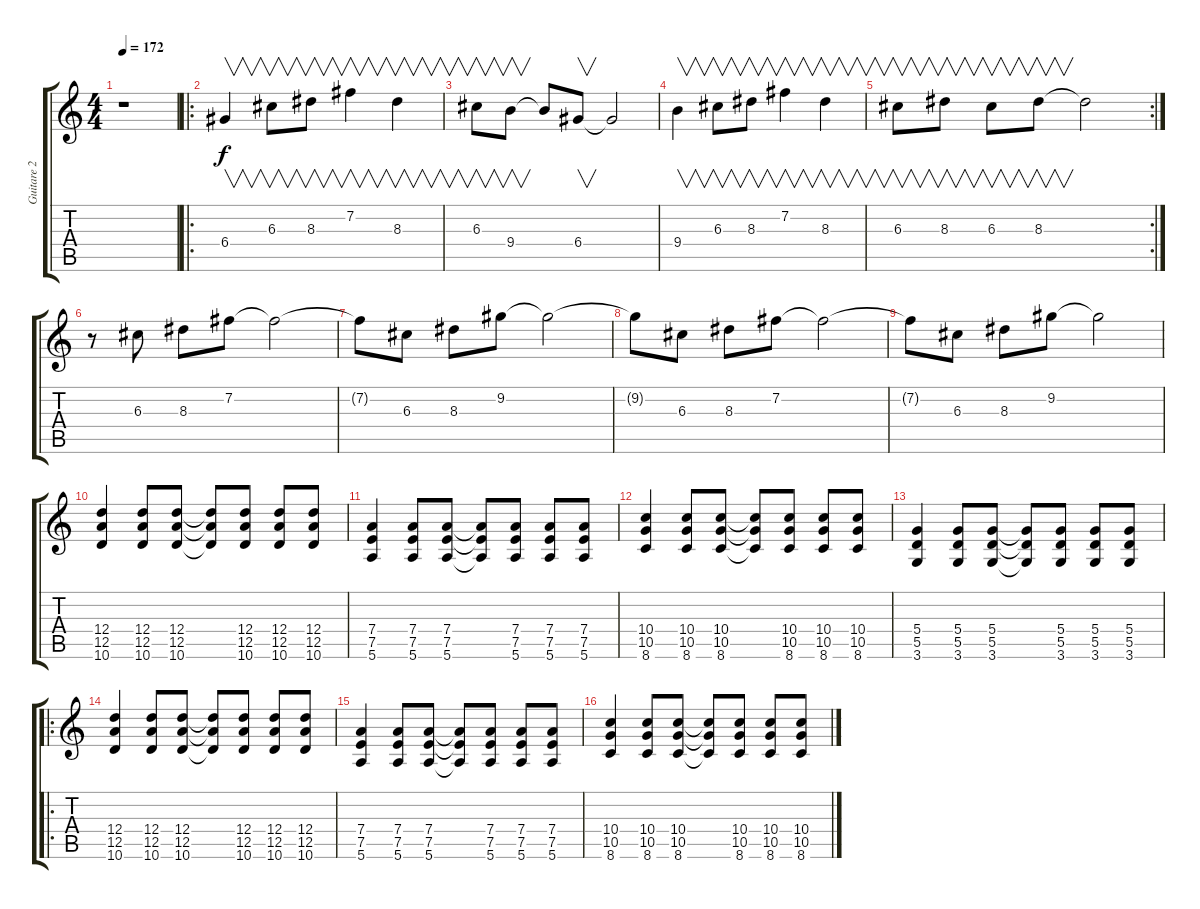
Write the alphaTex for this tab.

\track ("Guitare 2" "Guitare 2") {instrument electricguitarclean}
\staff {score tabs}
\tuning (E4 B3 G3 D3 A2 E2) {hide}
\ts (4 4)
\tempo 172
\clef g2
\ks c
r.1{dy f} |
\ro
6.4.4{v} 6.3.8{v} 8.3.8{v} 7.2.4{v} 8.3.4{v} |
6.3.8{v} 9.4.8{v} 9.4{t}.8 6.4.8{v} 6.4{t}.2 |
9.4.4{v} 6.3.8{v} 8.3.8{v} 7.2.4{v} 8.3.4{v} |
\rc 2
6.3.8{v} 8.3.8{v} 6.3.8{v} 8.3.8{v} 8.3{t}.2 |
r.8 6.3.8 8.3.8 7.2.8 7.2{t}.2 |
7.2{t}.8 6.3.8 8.3.8 9.2.8 9.2{t}.2 |
9.2{t}.8 6.3.8 8.3.8 7.2.8 7.2{t}.2 |
7.2{t}.8 6.3.8 8.3.8 9.2.8 9.2{t}.2 |
(12.4 12.5 10.6).4 (12.4 12.5 10.6).8 (12.4 12.5 10.6).8 (12.4{t} 12.5{t} 10.6{t}).8 (12.4 12.5 10.6).8 (12.4 12.5 10.6).8 (12.4 12.5 10.6).8 |
(7.4 7.5 5.6).4 (7.4 7.5 5.6).8 (7.4 7.5 5.6).8 (7.4{t} 7.5{t} 5.6{t}).8 (7.4 7.5 5.6).8 (7.4 7.5 5.6).8 (7.4 7.5 5.6).8 |
(10.4 10.5 8.6).4 (10.4 10.5 8.6).8 (10.4 10.5 8.6).8 (10.4{t} 10.5{t} 8.6{t}).8 (10.4 10.5 8.6).8 (10.4 10.5 8.6).8 (10.4 10.5 8.6).8 |
(5.4 5.5 3.6).4 (5.4 5.5 3.6).8 (5.4 5.5 3.6).8 (5.4{t} 5.5{t} 3.6{t}).8 (5.4 5.5 3.6).8 (5.4 5.5 3.6).8 (5.4 5.5 3.6).8 |
\ro
(12.4 12.5 10.6).4 (12.4 12.5 10.6).8 (12.4 12.5 10.6).8 (12.4{t} 12.5{t} 10.6{t}).8 (12.4 12.5 10.6).8 (12.4 12.5 10.6).8 (12.4 12.5 10.6).8 |
(7.4 7.5 5.6).4 (7.4 7.5 5.6).8 (7.4 7.5 5.6).8 (7.4{t} 7.5{t} 5.6{t}).8 (7.4 7.5 5.6).8 (7.4 7.5 5.6).8 (7.4 7.5 5.6).8 |
(10.4 10.5 8.6).4 (10.4 10.5 8.6).8 (10.4 10.5 8.6).8 (10.4{t} 10.5{t} 8.6{t}).8 (10.4 10.5 8.6).8 (10.4 10.5 8.6).8 (10.4 10.5 8.6).8
